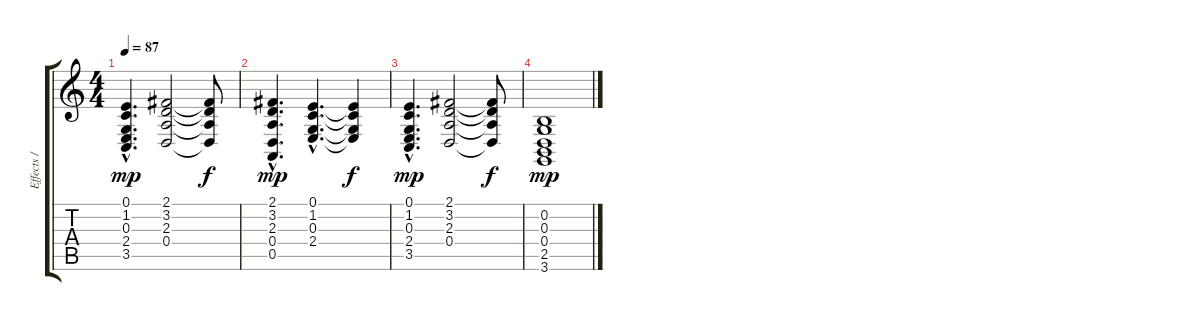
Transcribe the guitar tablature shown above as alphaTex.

\track ("Effects / Echos" "Effects / ") {instrument stringensemble1}
\staff {score tabs}
\tuning (E4 B3 G3 D3 A2 E2) {hide}
\ts (4 4)
\tempo 87
\clef g2
\ks c
(0.1{hac} 1.2{hac} 0.3{hac} 2.4{hac} 3.5{hac}).4{d dy mp} (2.1 3.2 2.3 0.4).2 (2.1{t} 3.2{t} 2.3{t} 0.4{t}).8{dy f} |
(2.1{hac} 3.2{hac} 2.3{hac} 0.4{hac} 0.5{hac}).4{d dy mp} (0.1{hac} 1.2{hac} 0.3{hac} 2.4{hac}).4{d} (0.1{t} 1.2{t} 0.3{t} 2.4{t}).4{dy f} |
(0.1{hac} 1.2{hac} 0.3{hac} 2.4{hac} 3.5{hac}).4{d dy mp} (2.1 3.2 2.3 0.4).2 (2.1{t} 3.2{t} 2.3{t} 0.4{t}).8{dy f} |
(0.2 0.3 0.4 2.5 3.6).1{dy mp}
